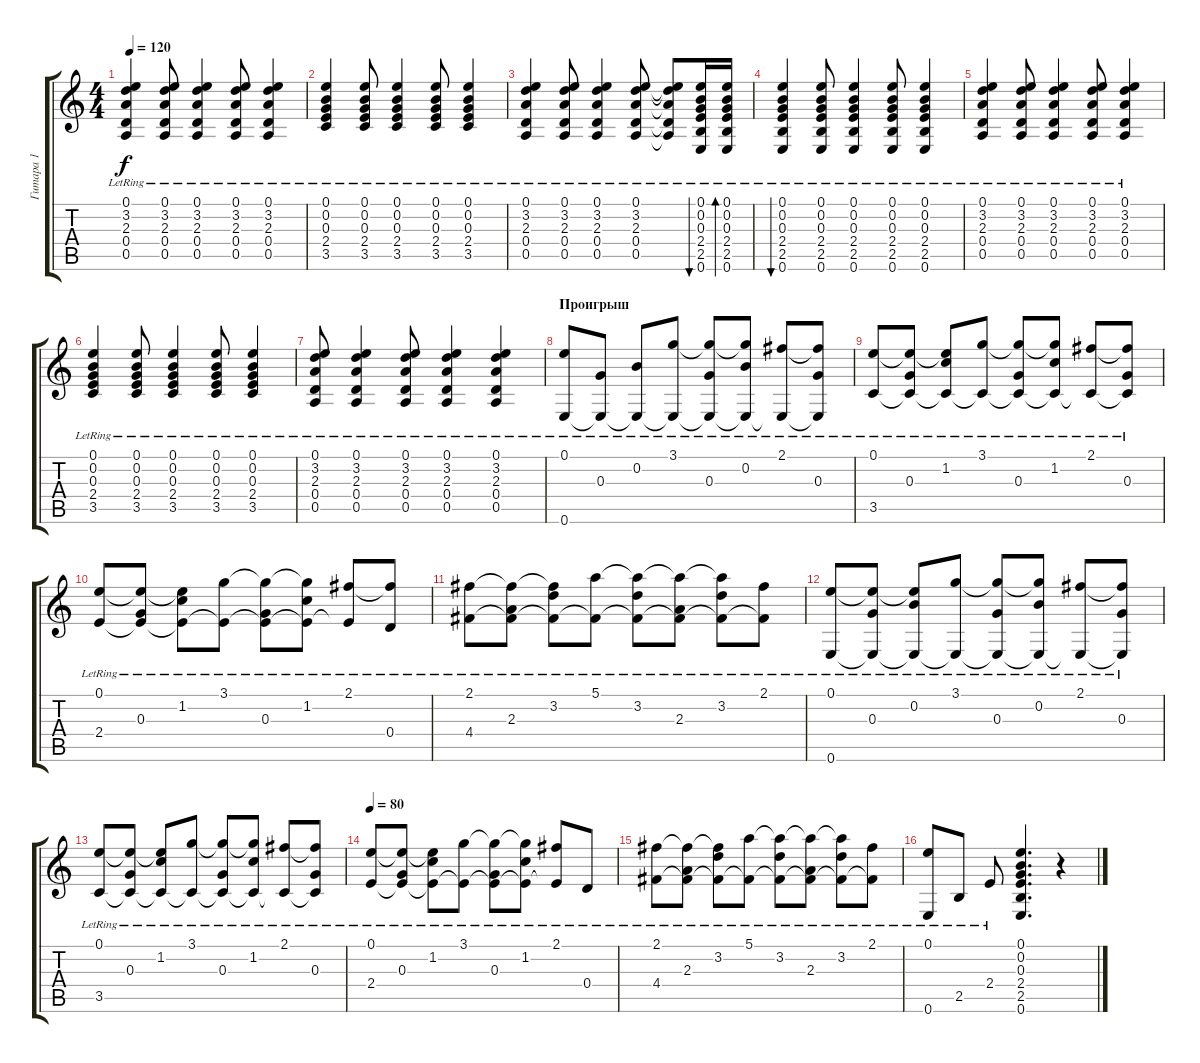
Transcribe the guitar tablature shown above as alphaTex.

\track ("Гитара 1" "Гитара 1") {instrument acousticguitarsteel}
\staff {score tabs}
\tuning (E4 B3 G3 D3 A2 E2) {hide}
\ts (4 4)
\tempo 120
\clef g2
\ks c
(0.1{lr} 3.2{lr} 2.3{lr} 0.4{lr} 0.5{lr}).4{dy f} (0.1{lr} 3.2{lr} 2.3{lr} 0.4{lr} 0.5{lr}).8 (0.1{lr} 3.2{lr} 2.3{lr} 0.4{lr} 0.5{lr}).4 (0.1{lr} 3.2{lr} 2.3{lr} 0.4{lr} 0.5{lr}).8 (0.1{lr} 3.2{lr} 2.3{lr} 0.4{lr} 0.5{lr}).4 |
(0.1{lr} 0.2{lr} 0.3{lr} 2.4{lr} 3.5{lr}).4 (0.1{lr} 0.2{lr} 0.3{lr} 2.4{lr} 3.5{lr}).8 (0.1{lr} 0.2{lr} 0.3{lr} 2.4{lr} 3.5{lr}).4 (0.1{lr} 0.2{lr} 0.3{lr} 2.4{lr} 3.5{lr}).8 (0.1{lr} 0.2{lr} 0.3{lr} 2.4{lr} 3.5{lr}).4 |
(0.1{lr} 3.2{lr} 2.3{lr} 0.4{lr} 0.5{lr}).4 (0.1{lr} 3.2{lr} 2.3{lr} 0.4{lr} 0.5{lr}).8 (0.1{lr} 3.2{lr} 2.3{lr} 0.4{lr} 0.5{lr}).4 (0.1{lr} 3.2{lr} 2.3{lr} 0.4{lr} 0.5{lr}).8 (0.1{lr t} 3.2{lr t} 2.3{lr t} 0.4{lr t} 0.5{lr t}).8 (0.1{lr} 0.2{lr} 0.3{lr} 2.4{lr} 2.5{lr} 0.6{lr}).16{bu 30} (0.1{lr} 0.2{lr} 0.3{lr} 2.4{lr} 2.5{lr} 0.6{lr}).16{bd 30} |
(0.1{lr} 0.2{lr} 0.3{lr} 2.4{lr} 2.5{lr} 0.6{lr}).4{bu 30} (0.1{lr} 0.2{lr} 0.3{lr} 2.4{lr} 2.5{lr} 0.6{lr}).8 (0.1{lr} 0.2{lr} 0.3{lr} 2.4{lr} 2.5{lr} 0.6{lr}).4 (0.1{lr} 0.2{lr} 0.3{lr} 2.4{lr} 2.5{lr} 0.6{lr}).8 (0.1{lr} 0.2{lr} 0.3{lr} 2.4{lr} 2.5{lr} 0.6{lr}).4 |
(0.1{lr} 3.2{lr} 2.3{lr} 0.4{lr} 0.5{lr}).4 (0.1{lr} 3.2{lr} 2.3{lr} 0.4{lr} 0.5{lr}).8 (0.1{lr} 3.2{lr} 2.3{lr} 0.4{lr} 0.5{lr}).4 (0.1{lr} 3.2{lr} 2.3{lr} 0.4{lr} 0.5{lr}).8 (0.1{lr} 3.2{lr} 2.3{lr} 0.4{lr} 0.5{lr}).4 |
(0.1{lr} 0.2{lr} 0.3{lr} 2.4{lr} 3.5{lr}).4 (0.1{lr} 0.2{lr} 0.3{lr} 2.4{lr} 3.5{lr}).8 (0.1{lr} 0.2{lr} 0.3{lr} 2.4{lr} 3.5{lr}).4 (0.1{lr} 0.2{lr} 0.3{lr} 2.4{lr} 3.5{lr}).8 (0.1{lr} 0.2{lr} 0.3{lr} 2.4{lr} 3.5{lr}).4 |
(0.1{lr} 3.2{lr} 2.3{lr} 0.4{lr} 0.5{lr}).8 (0.1{lr} 3.2{lr} 2.3{lr} 0.4{lr} 0.5{lr}).4 (0.1{lr} 3.2{lr} 2.3{lr} 0.4{lr} 0.5{lr}).8 (0.1{lr} 3.2{lr} 2.3{lr} 0.4{lr} 0.5{lr}).4 (0.1{lr} 3.2{lr} 2.3{lr} 0.4{lr} 0.5{lr}).4 |
\section ("" "Проигрыш")
(0.1{lr} 0.6{lr}).8 (0.3{lr} 0.6{lr t}).8 (0.2{lr} 0.6{t}).8 (3.1{lr} 0.6{t}).8 (3.1{lr t} 0.3{lr} 0.6{t}).8 (3.1{lr t} 0.2{lr} 0.6{t}).8 (2.1{lr} 0.6{t}).8 (2.1{lr t} 0.3{lr} 0.6{t}).8 |
(0.1{lr} 3.5{lr}).8 (0.1{lr t} 0.3{lr} 3.5{lr t}).8 (0.1{lr t} 1.2{lr} 3.5{t}).8 (3.1{lr} 3.5{t}).8 (3.1{lr t} 0.3{lr} 3.5{t}).8 (3.1{lr t} 1.2{lr} 3.5{t}).8 (2.1{lr} 3.5{t}).8 (2.1{lr t} 0.3{lr} 3.5{t}).8 |
(0.1{lr} 2.4{lr}).8 (0.1{lr t} 0.3{lr} 2.4{lr t}).8 (0.1{lr t} 1.2{lr} 2.4{t}).8 (3.1{lr} 2.4{t}).8 (3.1{lr t} 0.3{lr} 2.4{t}).8 (3.1{lr t} 1.2{lr} 2.4{t}).8 (2.1{lr} 2.4{t}).8 (2.1{lr t} 0.4{lr}).8 |
(2.1{lr} 4.4{lr}).8 (2.1{lr t} 2.3{lr} 4.4{lr t}).8 (2.1{lr t} 3.2{lr} 4.4{t}).8 (5.1{lr} 4.4{t}).8 (5.1{lr t} 3.2{lr} 4.4{t}).8 (5.1{t} 2.3{lr} 4.4{t}).8 (5.1{t} 3.2{lr} 4.4{t}).8 (2.1{lr} 4.4{t}).8 |
(0.1{lr} 0.6{lr}).8 (0.1{lr t} 0.3{lr} 0.6{lr t}).8 (0.1{lr t} 0.2{lr} 0.6{t}).8 (3.1{lr} 0.6{t}).8 (3.1{lr t} 0.3{lr} 0.6{t}).8 (3.1{lr t} 0.2{lr} 0.6{t}).8 (2.1{lr} 0.6{t}).8 (2.1{lr t} 0.3{lr} 0.6{t}).8 |
(0.1{lr} 3.5{lr}).8 (0.1{lr t} 0.3{lr} 3.5{lr t}).8 (0.1{lr t} 1.2{lr} 3.5{t}).8 (3.1{lr} 3.5{t}).8 (3.1{lr t} 0.3{lr} 3.5{t}).8 (3.1{lr t} 1.2{lr} 3.5{t}).8 (2.1{lr} 3.5{t}).8 (2.1{lr t} 0.3{lr} 3.5{t}).8 |
\tempo 80
(0.1{lr} 2.4{lr}).8 (0.1{lr t} 0.3{lr} 2.4{lr t}).8 (0.1{lr t} 1.2{lr} 2.4{t}).8 (3.1{lr} 2.4{t}).8 (3.1{lr t} 0.3{lr} 2.4{t}).8 (3.1{lr t} 1.2{lr} 2.4{t}).8 (2.1{lr} 2.4{t}).8 0.4{lr}.8 |
(2.1{lr} 4.4{lr}).8 (2.1{lr t} 2.3{lr} 4.4{lr t}).8 (2.1{lr t} 3.2{lr} 4.4{t}).8 (5.1{lr} 4.4{t}).8 (5.1{lr t} 3.2{lr} 4.4{t}).8 (5.1{t} 2.3{lr} 4.4{t}).8 (5.1{t} 3.2{lr} 4.4{t}).8 (2.1{lr} 4.4{t}).8 |
(0.1{lr} 0.6{lr}).8 2.5{lr}.8 2.4{lr}.8 (0.1 0.2 0.3 2.4 2.5 0.6).4{d} r.4
